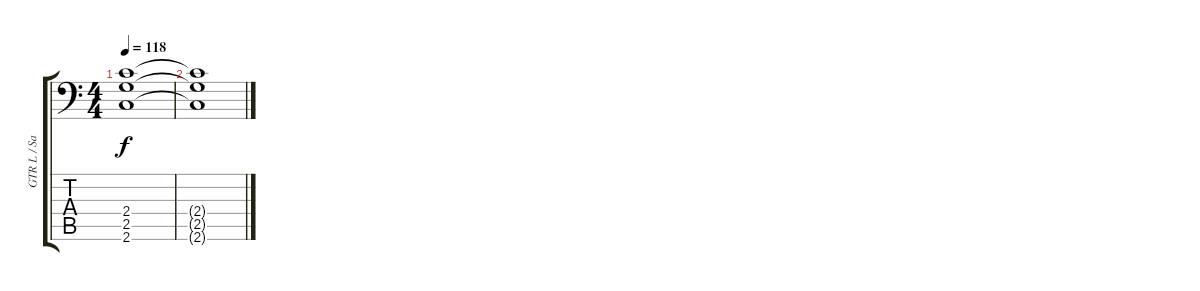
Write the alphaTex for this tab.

\track ("GTR L / Sanch" "GTR L / Sa") {instrument distortionguitar}
\staff {score tabs}
\tuning (C4 G3 Eb3 Bb2 F2 Bb1) {hide}
\ts (4 4)
\tempo 118
\clef f4
\ks c
(2.4{t} 2.5{t} 2.6{t}).1{dy f} |
(2.4{t} 2.5{t} 2.6{t}).1
